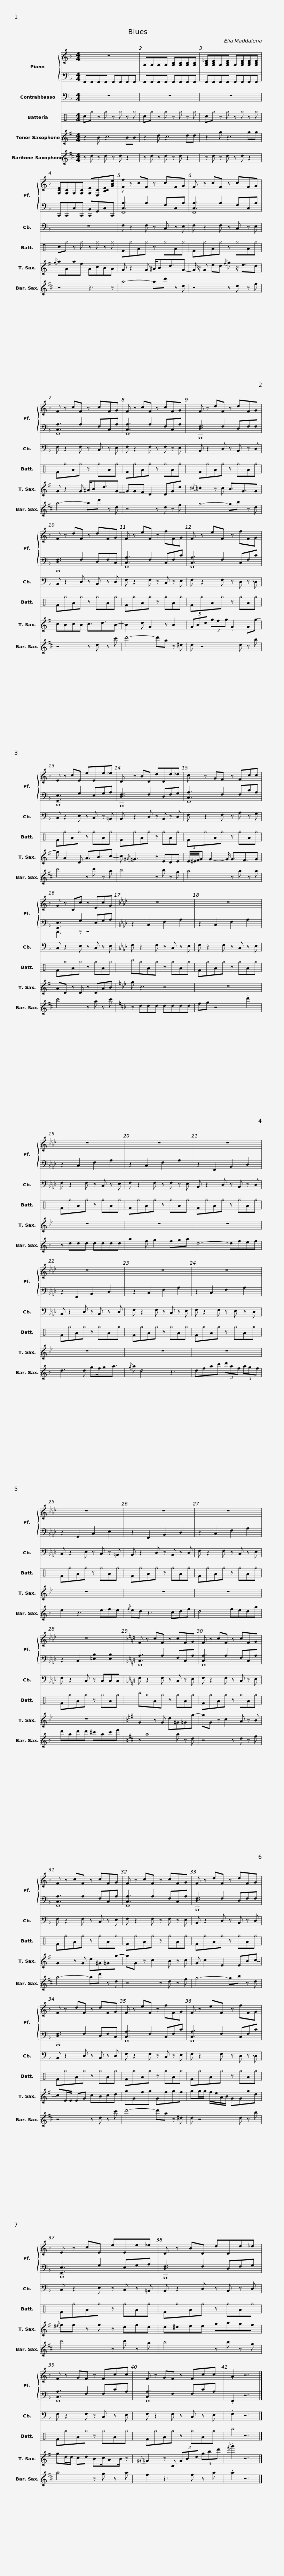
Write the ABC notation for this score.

X:1
%%score { 1 | ( 2 3 ) } 4 5 6 7
L:1/8
M:4/4
I:linebreak $
K:F
V:1 treble
V:2 bass
V:3 bass
V:4 bass transpose=-12
V:5 perc
K:none
V:6 treble transpose=-14
V:7 treble transpose=-21
V:1
 z8 | A,A,A,A, [A,C][A,C][A,C][A,C] | [A,C_E][A,CE]A,[A,CE] A,[A,CE][A,CE][A,CE] |$ [G,CE][G,C]G,[G,C] [G,E][E,C][B,CE][GBe] | [Ff] z cF z cFG | %5
 F z cF z cFG |$ F z cF z cFG | F z cF z cFG | F z dF z dFG |$ F z dF z dFG | %10
 F z eF z fFG | F z eF z fFG |$ E z cE eEe_e | D z BD dDd_d | c z GF z Fcc |$ %15
 G z Cc z EcG |[K:Ab] z8 | z8 | z8 |$ z8 | %20
 z8 | z8 | z8 |$ z8 | z8 | %25
 z8 |$ z8 | z8 |[K:F] F z cF z cFG |$ F z cF z cFG | %30
 F z cF z cFG | F z cF z cFG | F z dF z dFG |$ F z dF z dFG | F z eF z fFG | %35
 F z eF z fFG |$ E z cE eEe_e | D z BD dDd_d | F z GF z Fcc |$ F z GF z Fcc | %40
 .A2 z6 |] %41
V:2
 F,,F,,F,,F,, F,,F,,F,,F,, | F,,F,,F,,F,, F,,F,,F,,F,, | F,,F,,F,,F,, F,,F,,F,,F,, |$ C,,C,,C,C,, [C,,B,,]G,,C,C,, | [C,A,]3 A,2 F,C,A, | %5
 [C,A,]3 A,2 F,C,A, |$ [C,A,]3 A,2 F,C,A, | [C,A,]3 A,2 F,C,A, | [D,F,]3 F,2 D,F,F, |$ [D,F,]3 F,2 D,F,C, | %10
 [C,A,]3 F,2 C,F,C | [C,A,]3 F,2 C,F,C |$ [G,,E,]3 G,2 E,G,A, | [D,F,]3 F,2 D,F,G, | [C,A,]3 F,2 F,CA, |$ %15
 [G,,E,]3 G,2 E,G,A, |[K:Ab] z2 C,2 F,2 A,2 | z2 C,2 F,2 A,2 | z2 C,2 F,2 A,2 |$ z2 C,2 F,2 A,2 | %20
 z2 F,,2 B,,2 D,2 | z2 F,,2 B,,2 D,2 | z2 C,2 F,2 A,2 |$ z2 C,2 F,2 A,2 | z2 G,,2 C,2 E,2 | %25
 z2 F,,2 B,,2 D,2 |$ z2 C,2 F,2 A,2 | z2 C,2 [=E,B,]2 [E,B,]2 |[K:F] [C,A,]3 A,2 F,C,A, |$ [C,A,]3 A,2 F,C,A, | %30
 [C,A,]3 A,2 F,C,A, | [C,A,]3 A,2 F,C,A, | [D,F,]3 F,2 D,F,F, |$ [D,F,]3 F,2 D,F,C, | [C,A,]3 F,2 C,F,C | %35
 [C,A,]3 F,2 C,F,C |$ [G,,E,]3 G,2 E,G,A, | [D,F,]3 F,2 D,F,G, | [C,A,]3 F,2 F,CA, |$ [C,A,]3 F,2 F,CA, | %40
 .F,,2 z6 |] %41
V:3
 x8 | x8 | x8 |$ x8 | F,,8 | %5
 F,,8 |$ F,,8 | F,,8 | B,,,8 |$ B,,,8 | %10
 F,,8 | F,,8 |$ C,,8 | B,,,8 | F,,8 |$ %15
 C,,3 z z4 |[K:Ab] x8 | x8 | x8 |$ x8 | %20
 x8 | x8 | x8 |$ x8 | x8 | %25
 x8 |$ x8 | x8 |[K:F] F,,8 |$ F,,8 | %30
 F,,8 | F,,8 | B,,,8 |$ B,,,8 | F,,8 | %35
 F,,8 |$ C,,8 | B,,,8 | F,,8 |$ F,,8 | %40
 x8 |] %41
V:4
 z8 | z8 | z8 |$ z8 | F, z2 F, z C, z E, | %5
 F, z2 F, z C, z E, |$ F, z2 F, z C, z E, | F, z2 F, z F, z E, | B,, z2 D, z B,, z D, |$ B,, z2 D, z B,, z D, | %10
 F, z2 F, z C, z E, | F, z2 F, z D, z _D, |$ C, z2 E, z C, z =B,, | B,, z2 D, z B,, z D, | F, z2 F, z A, z G, |$ %15
 C, z2 E, z C, z E, |[K:Ab] F, z2 F, z C, z E, | F, z2 F, z C, z E, | F, z2 F, z C, z E, |$ F, z2 F, z F, z E, | %20
 B,, z2 D, z B,, z D, | B,, z2 D, z B,, z D, | F, z2 F, z C, z E, |$ F, z2 F, z E, z D, | C, z2 E, z C, z =B,, | %25
 B,, z2 D, z B,, z D, |$ F, z2 F, z C, z E, | F, z2 C, z C,C,C, |[K:F] F, z2 F, z C, z E, |$ F, z2 F, z C, z E, | %30
 F, z2 F, z C, z E, | F, z2 F, z F, z E, | B,, z2 D, z B,, z D, |$ B,, z2 D, z B,, z D, | F, z2 F, z C, z E, | %35
 F, z2 F, z D, z _D, |$ C, z2 E, z C, z =B,, | B,, z2 D, z B,, z D, | F, z2 F, z C, z E, |$ F, z2 F, z C, z E, | %40
 .F,2 z6 |] %41
V:5
[K:C] c^g z ^g z ^g z ^g | c^g z ^g z ^g z ^g | c^g z ^g z ^g z ^g |$ c^g z ^g z ^g z ^g | F^gA^g z ^gA^g | %5
 F^gA^g z ^gA^g |$ F^gA^g z ^gA^g | F^gA^g z ^gA^g | F^gA^g z ^gA^g |$ F^gA^g z ^gA^g | %10
 F^gA^g z ^gA^g | F^gA^g z ^gA^g |$ F^gA^g z ^gA^g | F^gA^g z ^gA^g | F^gA^g z ^gA^g |$ %15
 F^gA^g z ^gA^g | ^b^gA^g z ^gA^g | F^gA^g z ^gA^g | F^gA^g z ^gA^g |$ F^gA^g z ^gA^g | %20
 F^gA^g z ^gA^g | F^gA^g z ^gA^g | F^gA^g z ^gA^g |$ F^gA^g z ^gA^g | F^gA^g z ^gA^g | %25
 F^gA^g z ^gA^g |$ F^gA^g z ^gA^g | F^gA^g z ^gA^g | ^b^gA^g z ^gA^g |$ F^gA^g z ^gA^g | %30
 F^gA^g z ^gA^g | F^gA^g z ^gA^g | F^gA^g z ^gA^g |$ F^gA^g z ^gA^g | F^gA^g z ^gA^g | %35
 F^gA^g z ^gA^g |$ F^gA^g z ^gA^g | F^gA^g z ^gA^g | F^gA^g z ^gA^g |$ F^gA^g z ^gA^g | %40
 ^b2 z6 |] %41
V:6
[K:G] z2 B z3 BB | z2 d z3 dd | z2 g z3 gg |${/g} aAaf AcBA | G z2 G ^A/Bd3/2G- | %5
 G/ z/ G ed{/f} g z/ e3/2d |$ G z2 G ^A/Bd3/2G- | GGF D2 DGd |{/^c} .=c2 z c B3/2G3/2G |$ cBcB c3/2d3/2B- | %10
 B2 d G2 z B2 | (3GBd (3gfg .G2 Gg- |$ g A2 D A3/2B3/2c- | c{/^G} =G3 z EDE | (3E/4^E/4F/4G G2- G/ G3/2F3/2G |$ %15
 AD z D z DAB |[K:Bb] g z3 z4 | z8 | z8 |$ z8 | %20
 z8 | z8 | z8 |$ z8 | z8 | %25
 z8 |$ z8 | z8 |[K:G] G2 z G d^G=Gg- |$ gG z c2 A z B | %30
 G2 z G d^G=Gg- | gG z c2 B z c | G c2 E2 EBc- |$ cE/E/ EG cBcd | gGfg Gfgf | %35
 gg/g/ f/e/A/B/ GGgd |${/^e} ff z f z dfd | d^dee gagf | gd/d/ cd Bc/AB/ z |${/^G} =G2 z B, (3GBd (3gbd' | %40
{/f'} .g'2 z6 |] %41
V:7
[K:D] z d z d z d z2 | z d z d z d z2 | z d z d z d z2 |$ z4 z3 z | a4- ad' z d | %5
 z4 z d z f |$ a4- ad' z d | z4 z d z f | g4- gb z d |$ z4 z d z c' | %10
 d'4- d'a z ^d | d z4 d z b |$ c'4 z c' z a | b4 z b z g | a4 z a z a |$ %15
 c'4 z a z c' |[K:F] z ddd dddd | fg z4 .d'2 | z ddd dddd |$ a2 f g2 fga | %20
 d4- dfef | d3 d gf/ga3/2 |{/g} a d4 z3 |$ dfac' (3d'af (3agf | e2 z3 efe | %25
{/f} ed z3 cdf |$ d4 feda | d'ad'd' ^c'ac'e' |[K:D] z a4 a z d |$ z4 z d z f | %30
 a4- ad' z d | z4 z d z f | g4- gb z d |$ z4 z d z c' | d'4- d'a z ^d | %35
 d z4 d z b |$ c'4 z c' z a | b4 z b z g | a4 z g z a |$ f2 z3 f z a | %40
 .a2 z6 |] %41
